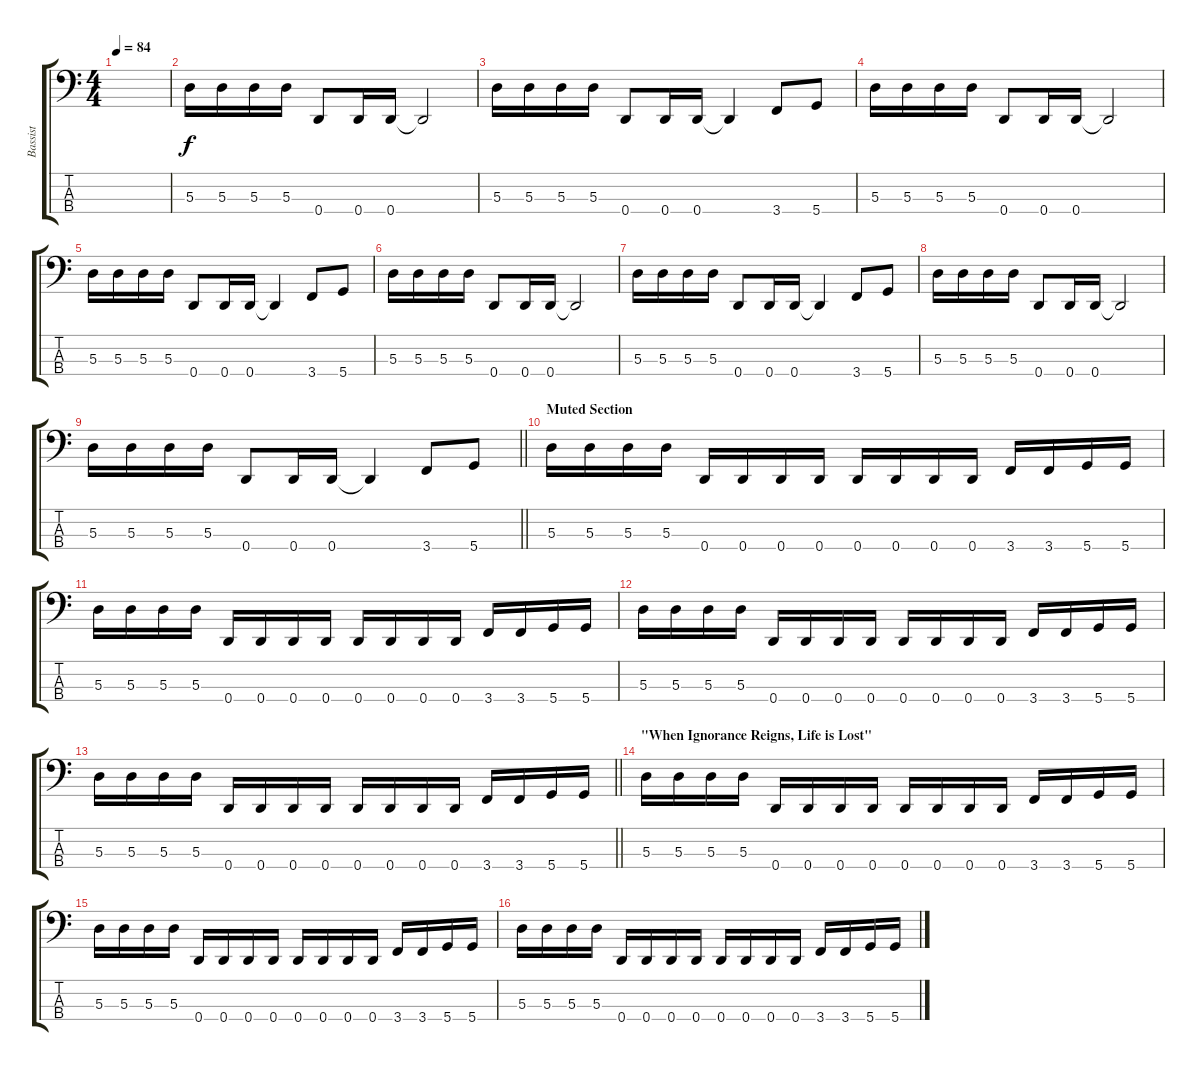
\track ("Bassist" "Bassist") {instrument electricbassfinger}
\staff {score tabs}
\tuning (G2 D2 A1 D1) {hide}
\ts (4 4)
\tempo 84
\clef f4
\ks c
|
5.3.16 5.3.16 5.3.16 5.3.16 0.4.8 0.4.16 0.4.16 0.4{t}.2 |
5.3.16 5.3.16 5.3.16 5.3.16 0.4.8 0.4.16 0.4.16 0.4{t}.4 3.4.8 5.4.8 |
5.3.16 5.3.16 5.3.16 5.3.16 0.4.8 0.4.16 0.4.16 0.4{t}.2 |
5.3.16 5.3.16 5.3.16 5.3.16 0.4.8 0.4.16 0.4.16 0.4{t}.4 3.4.8 5.4.8 |
5.3.16 5.3.16 5.3.16 5.3.16 0.4.8 0.4.16 0.4.16 0.4{t}.2 |
5.3.16 5.3.16 5.3.16 5.3.16 0.4.8 0.4.16 0.4.16 0.4{t}.4 3.4.8 5.4.8 |
5.3.16 5.3.16 5.3.16 5.3.16 0.4.8 0.4.16 0.4.16 0.4{t}.2 |
\barLineRight lightlight
5.3.16 5.3.16 5.3.16 5.3.16 0.4.8 0.4.16 0.4.16 0.4{t}.4 3.4.8 5.4.8 |
\section ("" "Muted Section")
5.3.16 5.3.16 5.3.16 5.3.16 0.4.16 0.4.16 0.4.16 0.4.16 0.4.16 0.4.16 0.4.16 0.4.16 3.4.16 3.4.16 5.4.16 5.4.16 |
5.3.16 5.3.16 5.3.16 5.3.16 0.4.16 0.4.16 0.4.16 0.4.16 0.4.16 0.4.16 0.4.16 0.4.16 3.4.16 3.4.16 5.4.16 5.4.16 |
5.3.16 5.3.16 5.3.16 5.3.16 0.4.16 0.4.16 0.4.16 0.4.16 0.4.16 0.4.16 0.4.16 0.4.16 3.4.16 3.4.16 5.4.16 5.4.16 |
\barLineRight lightlight
5.3.16 5.3.16 5.3.16 5.3.16 0.4.16 0.4.16 0.4.16 0.4.16 0.4.16 0.4.16 0.4.16 0.4.16 3.4.16 3.4.16 5.4.16 5.4.16 |
\section ("" "\"When Ignorance Reigns, Life is Lost\"")
5.3.16 5.3.16 5.3.16 5.3.16 0.4.16 0.4.16 0.4.16 0.4.16 0.4.16 0.4.16 0.4.16 0.4.16 3.4.16 3.4.16 5.4.16 5.4.16 |
5.3.16 5.3.16 5.3.16 5.3.16 0.4.16 0.4.16 0.4.16 0.4.16 0.4.16 0.4.16 0.4.16 0.4.16 3.4.16 3.4.16 5.4.16 5.4.16 |
5.3.16 5.3.16 5.3.16 5.3.16 0.4.16 0.4.16 0.4.16 0.4.16 0.4.16 0.4.16 0.4.16 0.4.16 3.4.16 3.4.16 5.4.16 5.4.16
